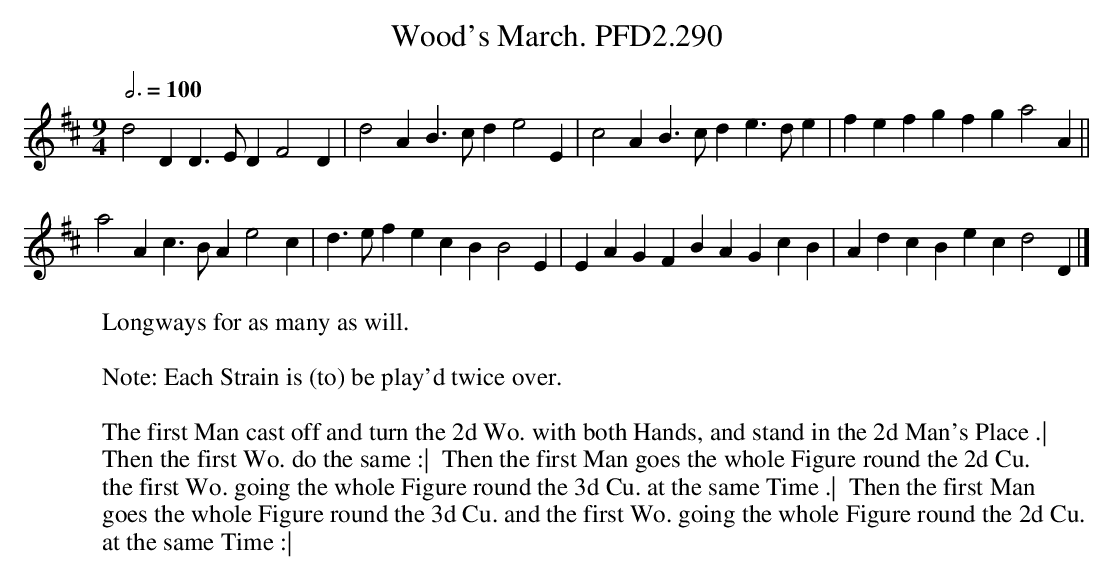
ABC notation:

X:1
T:Wood's March. PFD2.290
W:Longways for as many as will.
L:1/4
M:9/4
Q:3/4=100
K:D
d2D D>E DF2D|d2AB>c de2E|c2A B>c de>de|fefgfga2A||
a2A c>B Ae2c|d>efecBB2E|EAGFBAGcB|AdcBecd2D |]
W:
W: Note: Each Strain is (to) be play'd twice over.
W:
W: The first Man cast off and turn the 2d Wo. with both Hands, and stand in the 2d Man's Place .|
W: Then the first Wo. do the same :|  Then the first Man goes the whole Figure round the 2d Cu.
W: the first Wo. going the whole Figure round the 3d Cu. at the same Time .|  Then the first Man
W: goes the whole Figure round the 3d Cu. and the first Wo. going the whole Figure round the 2d Cu.
W: at the same Time :|
